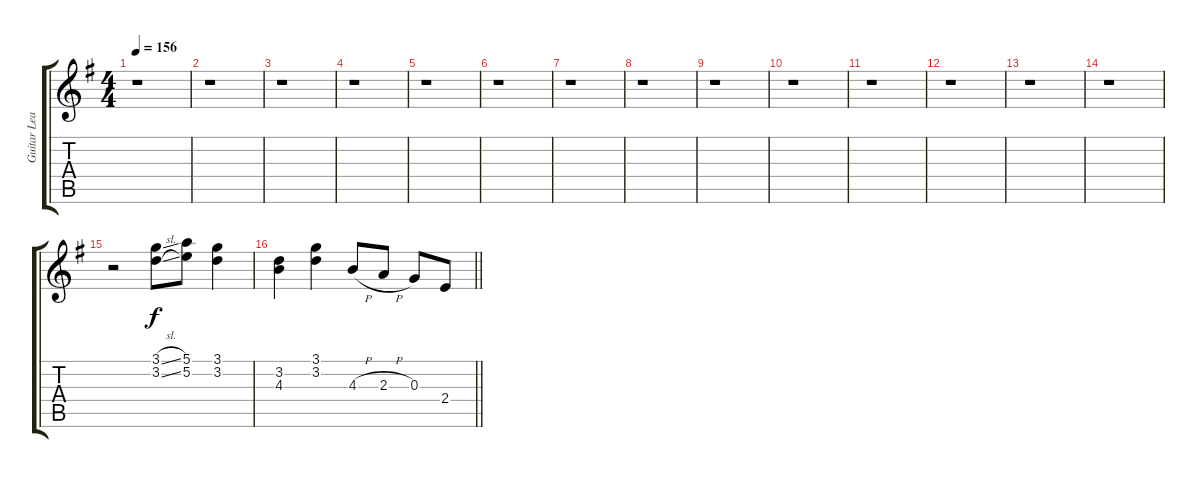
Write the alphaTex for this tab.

\track ("Guitar Lead 1" "Guitar Lea") {instrument overdrivenguitar}
\staff {score tabs}
\tuning (E4 B3 G3 D3 A2 E2) {hide}
\ts (4 4)
\tempo 156
\clef g2
\ks g
r.1{dy f} |
r.1 |
r.1 |
r.1 |
r.1 |
r.1 |
r.1 |
r.1 |
r.1 |
r.1 |
r.1 |
r.1 |
r.1 |
r.1 |
r.2{txt ""} (3.1{sl} 3.2{sl}).8 (5.1 5.2).8 (3.1 3.2).4 |
\barLineRight lightlight
(3.2 4.3).4 (3.1 3.2).4 4.3{h}.8 2.3{h}.8 0.3.8 2.4{h}.8
